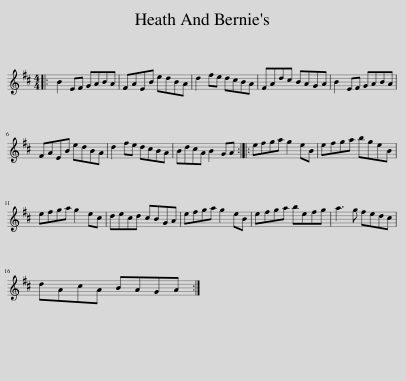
X:1
L:1/8
M:4/4
I:linebreak $
K:D
V:1 treble
V:1
|: B2 EF GABA | FAEB edBA | d2 fe dcBA | FAdc BAGA | B2 EF GABA |$ %5
 FAEB edBA | d2 fe dcBA | BdcA B2 GA :: efga g2 eB | efga bgeB |$ %10
 efga g2 ec | decd cBGA | efga g2 eB | efga befg | a3 g fedc |$ %15
 dAcA BAGA :| %16
